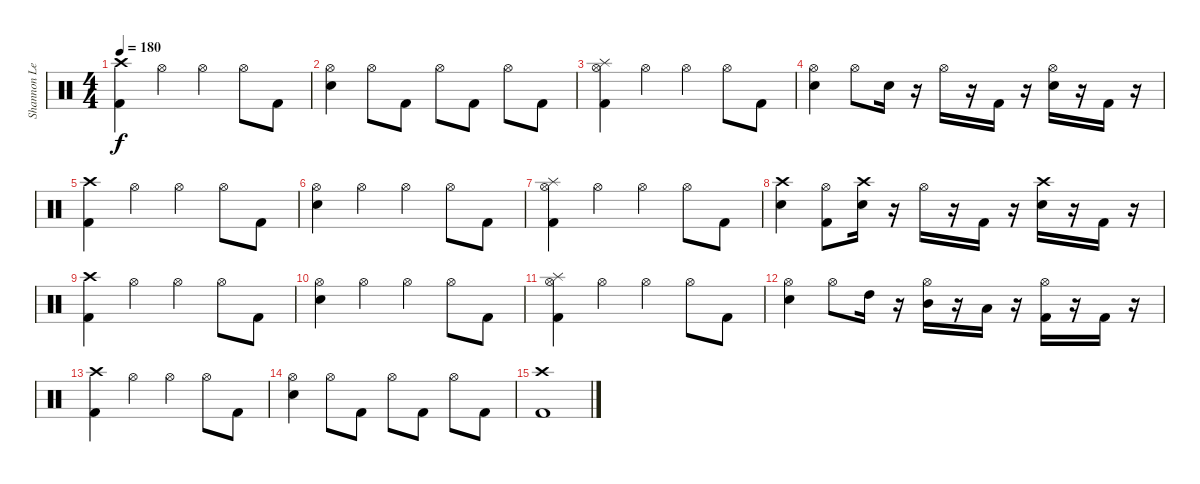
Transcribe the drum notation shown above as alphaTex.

\track ("Shannon Leto [Drums]" "Shannon Le") {instrument percussion}
\staff {score}
\articulation defaults
\ts (4 4)
\tempo 180
\clef neutral
\ks c
("Crash high (hit)" "Kick (hit) 2").4{dy f} "Hi-Hat (open)".4 "Hi-Hat (open)".4 "Hi-Hat (open)".8 "Kick (hit) 2".8 |
("Hi-Hat (open)" "Electric Snare (hit)").4 "Hi-Hat (open)".8 "Kick (hit) 2".8 "Hi-Hat (open)".8 "Kick (hit) 2".8 "Hi-Hat (open)".8 "Kick (hit) 2".8 |
("Hi-Hat (open)" "Splash (hit)" "Kick (hit) 2").4 "Hi-Hat (open)".4 "Hi-Hat (open)".4 "Hi-Hat (open)".8 "Kick (hit) 2".8 |
("Hi-Hat (open)" "Electric Snare (hit)").4 "Hi-Hat (open)".8 "Electric Snare (hit)".16 r.16 "Hi-Hat (open)".16 r.16 "Kick (hit) 2".16 r.16 ("Hi-Hat (open)" "Electric Snare (hit)").16 r.16 "Kick (hit) 2".16 r.16 |
("Crash high (hit)" "Kick (hit) 2").4 "Hi-Hat (open)".4 "Hi-Hat (open)".4 "Hi-Hat (open)".8 "Kick (hit) 2".8 |
("Hi-Hat (open)" "Electric Snare (hit)").4 "Hi-Hat (open)".4 "Hi-Hat (open)".4 "Hi-Hat (open)".8 "Kick (hit) 2".8 |
("Hi-Hat (open)" "Splash (hit)" "Kick (hit) 2").4 "Hi-Hat (open)".4 "Hi-Hat (open)".4 "Hi-Hat (open)".8 "Kick (hit) 2".8 |
("Crash high (hit)" "Electric Snare (hit)").4 ("Hi-Hat (open)" "Kick (hit) 2").8 ("Crash high (hit)" "Electric Snare (hit)").16 r.16 "Hi-Hat (open)".16 r.16 "Kick (hit) 2".16 r.16 ("Crash high (hit)" "Electric Snare (hit)").16 r.16 "Kick (hit) 2".16 r.16 |
("Crash high (hit)" "Kick (hit) 2").4 "Hi-Hat (open)".4 "Hi-Hat (open)".4 "Hi-Hat (open)".8 "Kick (hit) 2".8 |
("Hi-Hat (open)" "Electric Snare (hit)").4 "Hi-Hat (open)".4 "Hi-Hat (open)".4 "Hi-Hat (open)".8 "Kick (hit) 2".8 |
("Hi-Hat (open)" "Splash (hit)" "Kick (hit) 2").4 "Hi-Hat (open)".4 "Hi-Hat (open)".4 "Hi-Hat (open)".8 "Kick (hit) 2".8 |
("Hi-Hat (open)" "Electric Snare (hit)").4 "Hi-Hat (open)".8 "High Tom (hit)".16 r.16 ("Hi-Hat (open)" "Mid Tom (hit)").16 r.16 "Low Tom (hit)".16 r.16 ("Hi-Hat (open)" "Kick (hit) 2").16 r.16 "Kick (hit) 2".16 r.16 |
("Crash high (hit)" "Kick (hit) 2").4 "Hi-Hat (open)".4 "Hi-Hat (open)".4 "Hi-Hat (open)".8 "Kick (hit) 2".8 |
("Hi-Hat (open)" "Electric Snare (hit)").4 "Hi-Hat (open)".8 "Kick (hit) 2".8 "Hi-Hat (open)".8 "Kick (hit) 2".8 "Hi-Hat (open)".8 "Kick (hit) 2".8 |
("Crash high (hit)" "Kick (hit) 2").1
